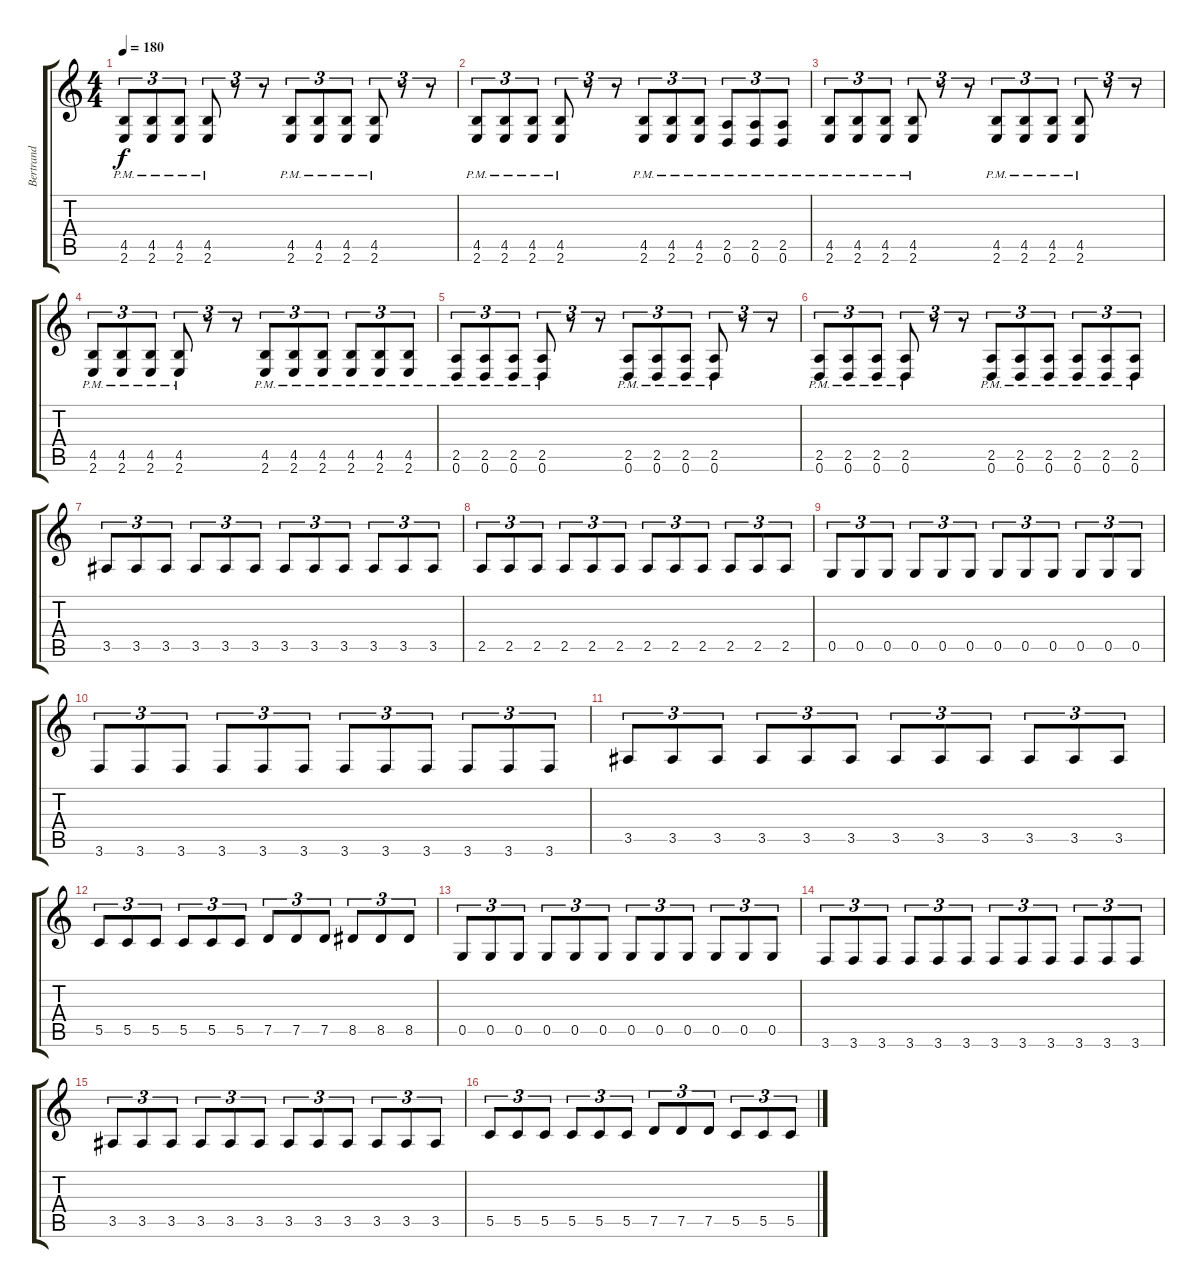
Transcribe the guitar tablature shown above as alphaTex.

\track ("Bertrand" "Bertrand") {instrument distortionguitar}
\staff {score tabs}
\tuning (D4 A3 F3 C3 G2 D2) {hide}
\ts (4 4)
\tempo 180
\clef g2
\ks c
(4.5{pm} 2.6).8{tu (3 2) dy f} (4.5{pm} 2.6).8{tu (3 2)} (4.5{pm} 2.6).8{tu (3 2)} (4.5{pm} 2.6).8{tu (3 2)} r.8{tu (3 2)} r.8{tu (3 2)} (4.5{pm} 2.6).8{tu (3 2)} (4.5{pm} 2.6).8{tu (3 2)} (4.5{pm} 2.6).8{tu (3 2)} (4.5{pm} 2.6).8{tu (3 2)} r.8{tu (3 2)} r.8{tu (3 2)} |
(4.5{pm} 2.6).8{tu (3 2)} (4.5{pm} 2.6).8{tu (3 2)} (4.5{pm} 2.6).8{tu (3 2)} (4.5{pm} 2.6).8{tu (3 2)} r.8{tu (3 2)} r.8{tu (3 2)} (4.5{pm} 2.6).8{tu (3 2)} (4.5{pm} 2.6).8{tu (3 2)} (4.5{pm} 2.6).8{tu (3 2)} (2.5{pm} 0.6).8{tu (3 2)} (2.5{pm} 0.6).8{tu (3 2)} (2.5{pm} 0.6).8{tu (3 2)} |
(4.5{pm} 2.6).8{tu (3 2)} (4.5{pm} 2.6).8{tu (3 2)} (4.5{pm} 2.6).8{tu (3 2)} (4.5{pm} 2.6).8{tu (3 2)} r.8{tu (3 2)} r.8{tu (3 2)} (4.5{pm} 2.6).8{tu (3 2)} (4.5{pm} 2.6).8{tu (3 2)} (4.5{pm} 2.6).8{tu (3 2)} (4.5{pm} 2.6).8{tu (3 2)} r.8{tu (3 2)} r.8{tu (3 2)} |
(4.5{pm} 2.6).8{tu (3 2)} (4.5{pm} 2.6).8{tu (3 2)} (4.5{pm} 2.6).8{tu (3 2)} (4.5{pm} 2.6).8{tu (3 2)} r.8{tu (3 2)} r.8{tu (3 2)} (4.5{pm} 2.6).8{tu (3 2)} (4.5{pm} 2.6).8{tu (3 2)} (4.5{pm} 2.6).8{tu (3 2)} (4.5{pm} 2.6).8{tu (3 2)} (4.5{pm} 2.6).8{tu (3 2)} (4.5{pm} 2.6).8{tu (3 2)} |
(2.5{pm} 0.6).8{tu (3 2)} (2.5{pm} 0.6).8{tu (3 2)} (2.5{pm} 0.6).8{tu (3 2)} (2.5{pm} 0.6).8{tu (3 2)} r.8{tu (3 2)} r.8{tu (3 2)} (2.5{pm} 0.6).8{tu (3 2)} (2.5{pm} 0.6).8{tu (3 2)} (2.5{pm} 0.6).8{tu (3 2)} (2.5{pm} 0.6).8{tu (3 2)} r.8{tu (3 2)} r.8{tu (3 2)} |
(2.5{pm} 0.6).8{tu (3 2)} (2.5{pm} 0.6).8{tu (3 2)} (2.5{pm} 0.6).8{tu (3 2)} (2.5{pm} 0.6).8{tu (3 2)} r.8{tu (3 2)} r.8{tu (3 2)} (2.5{pm} 0.6).8{tu (3 2)} (2.5{pm} 0.6).8{tu (3 2)} (2.5{pm} 0.6).8{tu (3 2)} (2.5{pm} 0.6).8{tu (3 2)} (2.5{pm} 0.6).8{tu (3 2)} (2.5{pm} 0.6).8{tu (3 2)} |
3.5.8{tu (3 2)} 3.5.8{tu (3 2)} 3.5.8{tu (3 2)} 3.5.8{tu (3 2)} 3.5.8{tu (3 2)} 3.5.8{tu (3 2)} 3.5.8{tu (3 2)} 3.5.8{tu (3 2)} 3.5.8{tu (3 2)} 3.5.8{tu (3 2)} 3.5.8{tu (3 2)} 3.5.8{tu (3 2)} |
2.5.8{tu (3 2)} 2.5.8{tu (3 2)} 2.5.8{tu (3 2)} 2.5.8{tu (3 2)} 2.5.8{tu (3 2)} 2.5.8{tu (3 2)} 2.5.8{tu (3 2)} 2.5.8{tu (3 2)} 2.5.8{tu (3 2)} 2.5.8{tu (3 2)} 2.5.8{tu (3 2)} 2.5.8{tu (3 2)} |
0.5.8{tu (3 2)} 0.5.8{tu (3 2)} 0.5.8{tu (3 2)} 0.5.8{tu (3 2)} 0.5.8{tu (3 2)} 0.5.8{tu (3 2)} 0.5.8{tu (3 2)} 0.5.8{tu (3 2)} 0.5.8{tu (3 2)} 0.5.8{tu (3 2)} 0.5.8{tu (3 2)} 0.5.8{tu (3 2)} |
3.6.8{tu (3 2)} 3.6.8{tu (3 2)} 3.6.8{tu (3 2)} 3.6.8{tu (3 2)} 3.6.8{tu (3 2)} 3.6.8{tu (3 2)} 3.6.8{tu (3 2)} 3.6.8{tu (3 2)} 3.6.8{tu (3 2)} 3.6.8{tu (3 2)} 3.6.8{tu (3 2)} 3.6.8{tu (3 2)} |
3.5.8{tu (3 2)} 3.5.8{tu (3 2)} 3.5.8{tu (3 2)} 3.5.8{tu (3 2)} 3.5.8{tu (3 2)} 3.5.8{tu (3 2)} 3.5.8{tu (3 2)} 3.5.8{tu (3 2)} 3.5.8{tu (3 2)} 3.5.8{tu (3 2)} 3.5.8{tu (3 2)} 3.5.8{tu (3 2)} |
5.5.8{tu (3 2)} 5.5.8{tu (3 2)} 5.5.8{tu (3 2)} 5.5.8{tu (3 2)} 5.5.8{tu (3 2)} 5.5.8{tu (3 2)} 7.5.8{tu (3 2)} 7.5.8{tu (3 2)} 7.5.8{tu (3 2)} 8.5.8{tu (3 2)} 8.5.8{tu (3 2)} 8.5.8{tu (3 2)} |
0.5.8{tu (3 2)} 0.5.8{tu (3 2)} 0.5.8{tu (3 2)} 0.5.8{tu (3 2)} 0.5.8{tu (3 2)} 0.5.8{tu (3 2)} 0.5.8{tu (3 2)} 0.5.8{tu (3 2)} 0.5.8{tu (3 2)} 0.5.8{tu (3 2)} 0.5.8{tu (3 2)} 0.5.8{tu (3 2)} |
3.6.8{tu (3 2)} 3.6.8{tu (3 2)} 3.6.8{tu (3 2)} 3.6.8{tu (3 2)} 3.6.8{tu (3 2)} 3.6.8{tu (3 2)} 3.6.8{tu (3 2)} 3.6.8{tu (3 2)} 3.6.8{tu (3 2)} 3.6.8{tu (3 2)} 3.6.8{tu (3 2)} 3.6.8{tu (3 2)} |
3.5.8{tu (3 2)} 3.5.8{tu (3 2)} 3.5.8{tu (3 2)} 3.5.8{tu (3 2)} 3.5.8{tu (3 2)} 3.5.8{tu (3 2)} 3.5.8{tu (3 2)} 3.5.8{tu (3 2)} 3.5.8{tu (3 2)} 3.5.8{tu (3 2)} 3.5.8{tu (3 2)} 3.5.8{tu (3 2)} |
5.5.8{tu (3 2)} 5.5.8{tu (3 2)} 5.5.8{tu (3 2)} 5.5.8{tu (3 2)} 5.5.8{tu (3 2)} 5.5.8{tu (3 2)} 7.5.8{tu (3 2)} 7.5.8{tu (3 2)} 7.5.8{tu (3 2)} 5.5.8{tu (3 2)} 5.5.8{tu (3 2)} 5.5.8{tu (3 2)}
